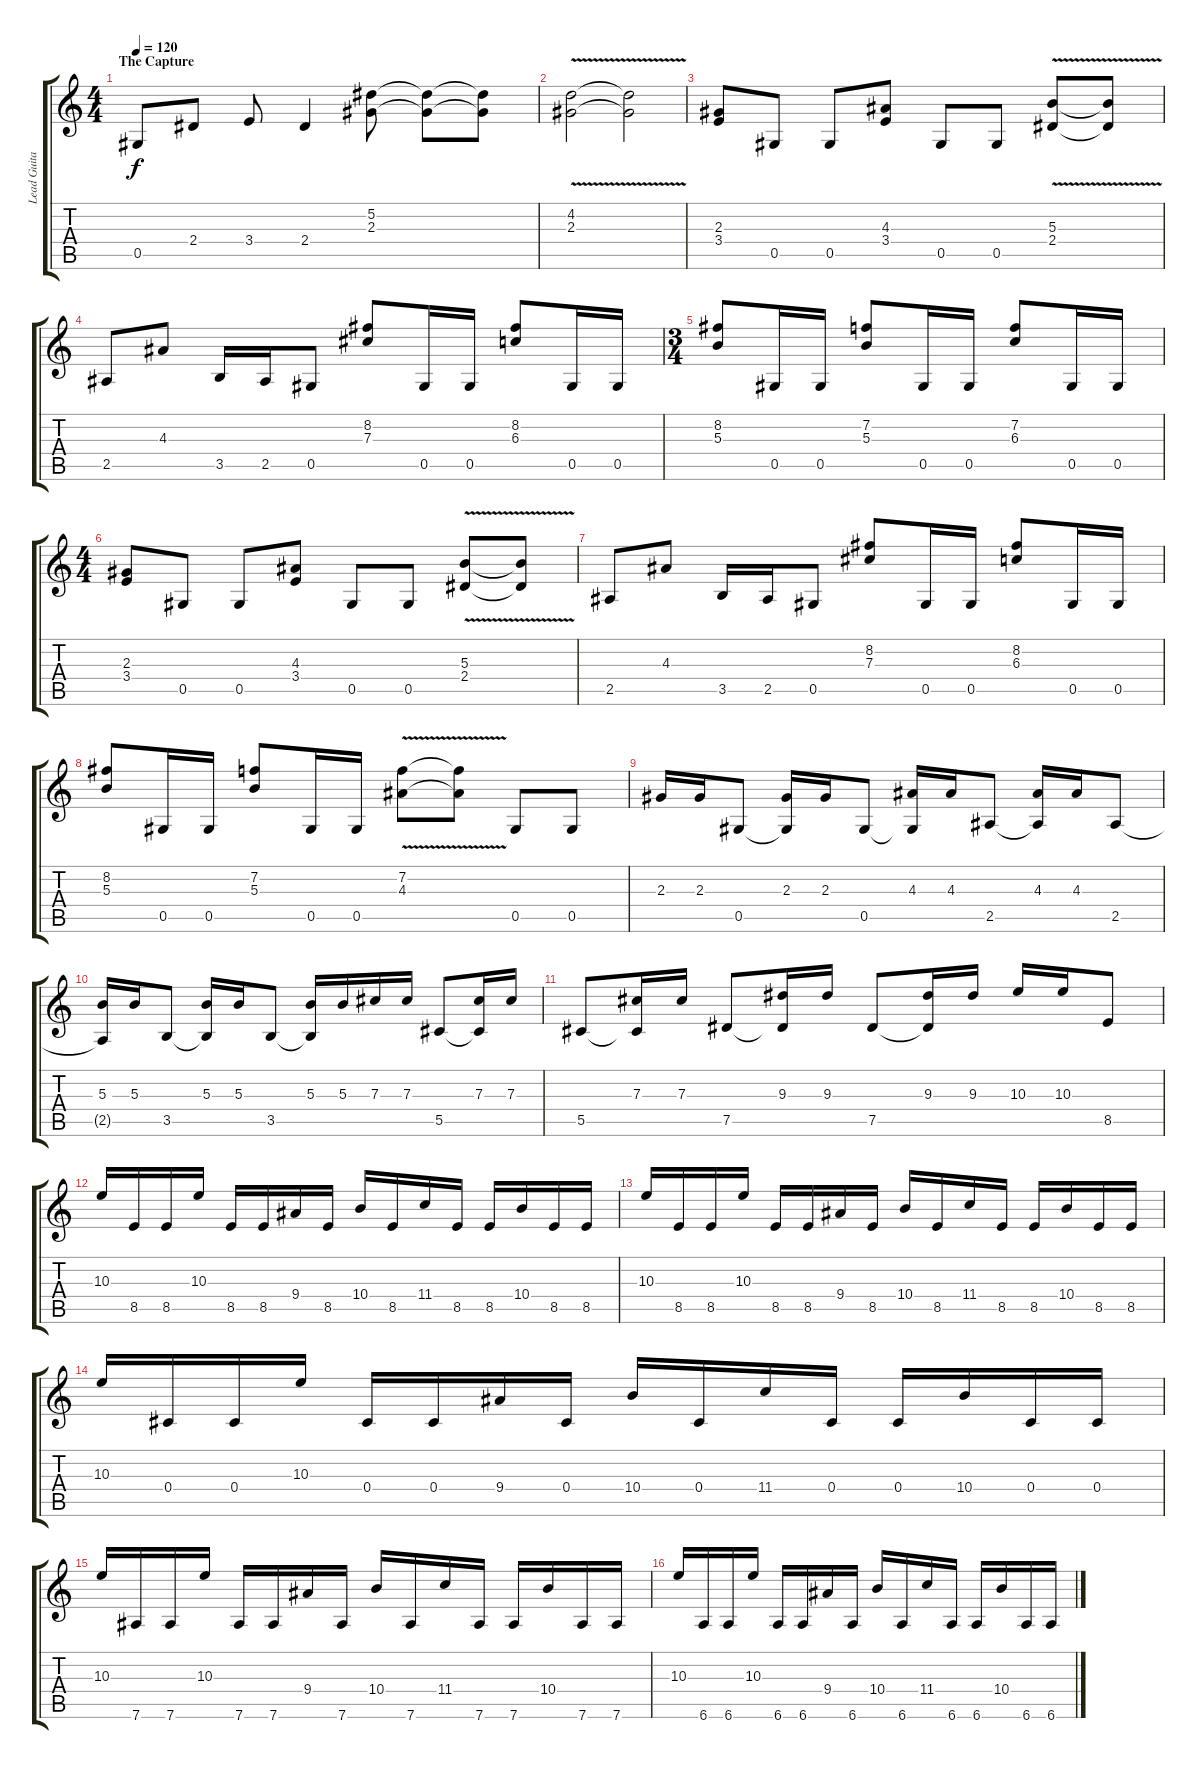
\track ("Lead Guitar" "Lead Guita") {instrument distortionguitar}
\staff {score tabs}
\tuning (Eb4 Bb3 Gb3 Db3 Ab2 Eb2) {hide}
\ts (4 4)
\section ("" "The Capture")
\tempo 120
\clef g2
\ks c
0.5.8{dy f volume 15 balance 8 instrument distortionguitar} 2.4.8 3.4.8 2.4.4 (5.2 2.3).8 (5.2{t} 2.3{t}).8 (5.2{t} 2.3{t}).8 |
(4.2{v} 2.3{v}).2 (4.2{t} 2.3{t}).2 |
(2.3 3.4).8 0.5.8 0.5.8 (4.3 3.4).8 0.5.8 0.5.8 (5.3{v} 2.4{v}).8 (5.3{t} 2.4{t}).8 |
2.5.8 4.3.8 3.5.16 2.5.16 0.5.8 (8.2 7.3).8 0.5.16 0.5.16 (8.2 6.3).8 0.5.16 0.5.16 |
\ts (3 4)
(8.2 5.3).8 0.5.16 0.5.16 (7.2 5.3).8 0.5.16 0.5.16 (7.2 6.3).8 0.5.16 0.5.16 |
\ts (4 4)
(2.3 3.4).8 0.5.8 0.5.8 (4.3 3.4).8 0.5.8 0.5.8 (5.3{v} 2.4{v}).8 (5.3{t} 2.4{t}).8 |
2.5.8 4.3.8 3.5.16 2.5.16 0.5.8 (8.2 7.3).8 0.5.16 0.5.16 (8.2 6.3).8 0.5.16 0.5.16 |
(8.2 5.3).8 0.5.16 0.5.16 (7.2 5.3).8 0.5.16 0.5.16 (7.2{v} 4.3{v}).8 (7.2{t} 4.3{t}).8 0.5.8 0.5.8 |
2.3.16 2.3.16 0.5.8 (2.3 0.5{t}).16 2.3.16 0.5.8 (4.3 0.5{t}).16 4.3.16 2.5.8 (4.3 2.5{t}).16 4.3.16 2.5.8 |
(5.3 2.5{t}).16 5.3.16 3.5.8 (5.3 3.5{t}).16 5.3.16 3.5.8 (5.3 3.5{t}).16 5.3.16 7.3.16 7.3.16 5.5.8 (7.3 5.5{t}).16 7.3.16 |
5.5.8 (7.3 5.5{t}).16 7.3.16 7.5.8 (9.3 7.5{t}).16 9.3.16 7.5.8 (9.3 7.5{t}).16 9.3.16 10.3.16 10.3.16 8.5.8 |
10.3.16{balance 5} 8.5.16 8.5.16 10.3.16 8.5.16 8.5.16 9.4.16 8.5.16 10.4.16 8.5.16 11.4.16 8.5.16 8.5.16 10.4.16 8.5.16 8.5.16 |
10.3.16 8.5.16 8.5.16 10.3.16 8.5.16 8.5.16 9.4.16 8.5.16 10.4.16 8.5.16 11.4.16 8.5.16 8.5.16 10.4.16 8.5.16 8.5.16 |
10.3.16 0.4.16 0.4.16 10.3.16 0.4.16 0.4.16 9.4.16 0.4.16 10.4.16 0.4.16 11.4.16 0.4.16 0.4.16 10.4.16 0.4.16 0.4.16 |
10.3.16 7.6.16 7.6.16 10.3.16 7.6.16 7.6.16 9.4.16 7.6.16 10.4.16 7.6.16 11.4.16 7.6.16 7.6.16 10.4.16 7.6.16 7.6.16 |
10.3.16 6.6.16 6.6.16 10.3.16 6.6.16 6.6.16 9.4.16 6.6.16 10.4.16 6.6.16 11.4.16 6.6.16 6.6.16 10.4.16 6.6.16 6.6.16
